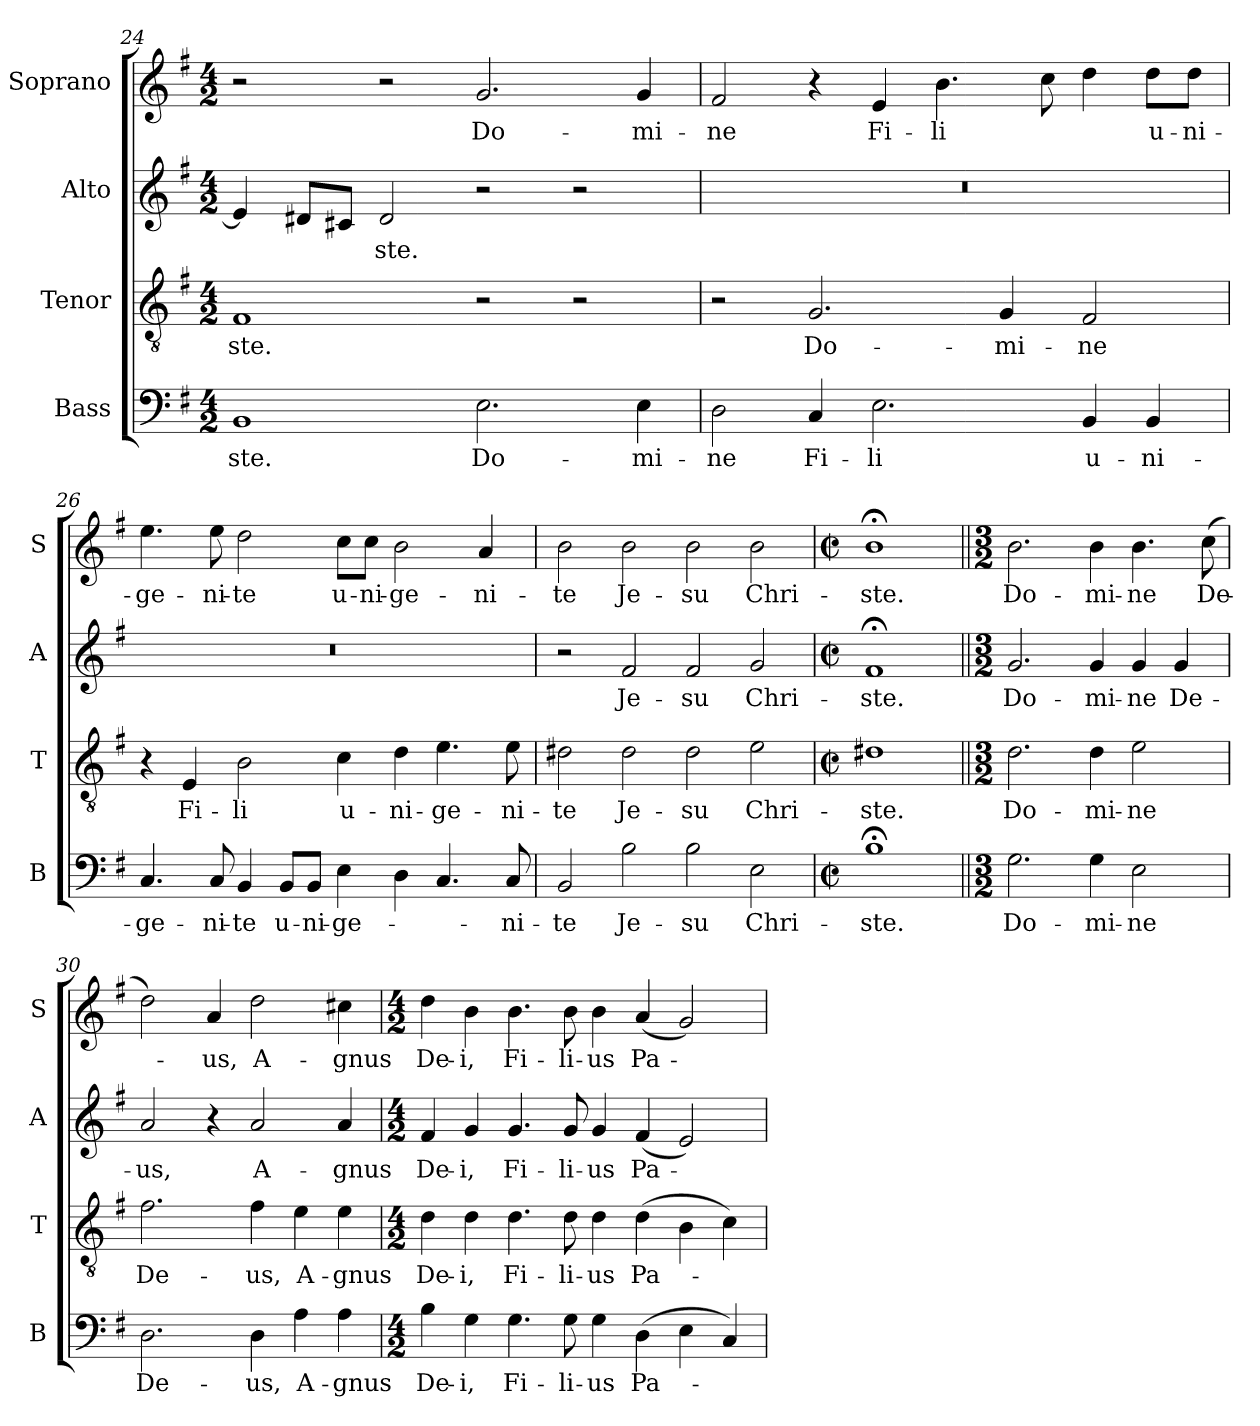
**kern	**text	**kern	**text	**kern	**text	**kern	**text
*part4	*part4	*part3	*part3	*part2	*part2	*part1	*part1
*staff4	*staff4	*staff3	*staff3	*staff2	*staff2	*staff1	*staff1
*I"Bass	*	*I"Tenor	*	*I"Alto	*	*I"Soprano	*
*I'B	*	*I'T	*	*I'A	*	*I'S	*
*clefF4	*	*clefGv2	*	*clefG2	*	*clefG2	*
*k[f#]	*	*k[f#]	*	*k[f#]	*	*k[f#]	*
*G:	*	*G:	*	*G:	*	*G:	*
*M4/2	*	*M4/2	*	*M4/2	*	*M4/2	*
=24	=24	=24	=24	=24	=24	=24	=24
!	!LO:LY:b	!	!LO:LY:b	!	!	!	!
1BB	-ste.	1F#	-ste.	4e/]	.	2r	.
.	.	.	.	8d#X/L	.	.	.
.	.	.	.	8c#X/J	.	.	.
!	!	!	!	!	!LO:LY:b	!	!
.	.	.	.	2d#/	-ste.	2r	.
!	!LO:LY:b	!	!	!	!	!	!LO:LY:b
2.E\	Do-	2r	.	2r	.	2.g/	Do-
.	.	2r	.	2r	.	.	.
!	!LO:LY:b	!	!	!	!	!	!LO:LY:b
4E\	-mi-	.	.	.	.	4g/	-mi-
=25	=25	=25	=25	=25	=25	=25	=25
!	!LO:LY:b	!	!	!	!	!	!LO:LY:b
2D\	-ne	2r	.	0r	.	2f#/	-ne
!	!LO:LY:b	!	!LO:LY:b	!	!	!	!
4C/	Fi-	2.G/	Do-	.	.	4r	.
!	!LO:LY:b	!	!	!	!	!	!LO:LY:b
2.E\	-li	.	.	.	.	4e/	Fi-
!	!	!	!	!	!	!	!LO:LY:b
.	.	.	.	.	.	4.b\	-li
!	!	!	!LO:LY:b	!	!	!	!
.	.	4G/	-mi-	.	.	.	.
.	.	.	.	.	.	8cc\	.
!	!LO:LY:b	!	!LO:LY:b	!	!	!	!
4BB/	u-	2F#/	-ne	.	.	4dd\	.
!	!LO:LY:b	!	!	!	!	!	!LO:LY:b
4BB/	-ni-	.	.	.	.	8dd\L	u-
!	!	!	!	!	!	!	!LO:LY:b
.	.	.	.	.	.	8dd\J	-ni-
!!LO:LB:g=z
=26	=26	=26	=26	=26	=26	=26	=26
!	!LO:LY:b	!	!	!	!	!	!LO:LY:b
4.C/	-ge-	4r	.	0r	.	4.ee\	-ge-
!	!	!	!LO:LY:b	!	!	!	!
.	.	4E/	Fi-	.	.	.	.
!	!LO:LY:b	!	!	!	!	!	!LO:LY:b
8C/	-ni-	.	.	.	.	8ee\	-ni-
!	!LO:LY:b	!	!LO:LY:b	!	!	!	!LO:LY:b
4BB/	-te	2B\	-li	.	.	2dd\	-te
!	!LO:LY:b	!	!	!	!	!	!
8BB/L	u-	.	.	.	.	.	.
!	!LO:LY:b	!	!	!	!	!	!
8BB/J	-ni-	.	.	.	.	.	.
!	!LO:LY:b	!	!LO:LY:b	!	!	!	!LO:LY:b
4E\	-ge-	4c\	u-	.	.	8cc\L	u-
!	!	!	!	!	!	!	!LO:LY:b
.	.	.	.	.	.	8cc\J	-ni-
!	!	!	!LO:LY:b	!	!	!	!LO:LY:b
4D\	.	4d\	-ni-	.	.	2b\	-ge-
!	!	!	!LO:LY:b	!	!	!	!
4.C/	.	4.e\	-ge-	.	.	.	.
!	!	!	!	!	!	!	!LO:LY:b
.	.	.	.	.	.	4a/	-ni-
!	!LO:LY:b	!	!LO:LY:b	!	!	!	!
8C/	-ni-	8e\	-ni-	.	.	.	.
=27	=27	=27	=27	=27	=27	=27	=27
!	!LO:LY:b	!	!LO:LY:b	!	!	!	!LO:LY:b
2BB/	-te	2d#X\	-te	2r	.	2b\	-te
!	!LO:LY:b	!	!LO:LY:b	!	!LO:LY:b	!	!LO:LY:b
2B\	Je-	2d#\	Je-	2f#/	Je-	2b\	Je-
!	!LO:LY:b	!	!LO:LY:b	!	!LO:LY:b	!	!LO:LY:b
2B\	-su	2d#\	-su	2f#/	-su	2b\	-su
!	!LO:LY:b	!	!LO:LY:b	!	!LO:LY:b	!	!LO:LY:b
2E\	Chri-	2e\	Chri-	2g/	Chri-	2b\	Chri-
=28	=28	=28	=28	=28	=28	=28	=28
*M2/2	*	*M2/2	*	*M2/2	*	*M2/2	*
*met(c|)	*	*met(c|)	*	*met(c|)	*	*met(c|)	*
!	!LO:LY:b	!	!LO:LY:b	!	!LO:LY:b	!	!LO:LY:b
1B;<	-ste.	1d#X	-ste.	1f#;<	-ste.	1b;<	-ste.
=29||	=29||	=29||	=29||	=29||	=29||	=29||	=29||
*M3/2	*	*M3/2	*	*M3/2	*	*M3/2	*
!	!LO:LY:b	!	!LO:LY:b	!	!LO:LY:b	!	!LO:LY:b
2.G\	Do-	2.d\	Do-	2.g/	Do-	2.b\	Do-
!	!LO:LY:b	!	!LO:LY:b	!	!LO:LY:b	!	!LO:LY:b
4G\	-mi-	4d\	-mi-	4g/	-mi-	4b\	-mi-
!	!LO:LY:b	!	!LO:LY:b	!	!LO:LY:b	!	!LO:LY:b
2E\	-ne	2e\	-ne	4g/	-ne	4.b\	-ne
!	!	!	!	!	!LO:LY:b	!	!
.	.	.	.	4g/	De-	.	.
!	!	!	!	!	!	!	!LO:LY:b
.	.	.	.	.	.	(>8cc\	De-
!!LO:LB:g=z
=30	=30	=30	=30	=30	=30	=30	=30
!	!LO:LY:b	!	!LO:LY:b	!	!LO:LY:b	!	!
2.D\	De-	2.f#\	De-	2a/	-us,	2dd\)	.
!	!	!	!	!	!	!	!LO:LY:b
.	.	.	.	4r	.	4a/	-us,
!	!LO:LY:b	!	!LO:LY:b	!	!LO:LY:b	!	!LO:LY:b
4D\	-us,	4f#\	-us,	2a/	A-	2dd\	A-
!	!LO:LY:b	!	!LO:LY:b	!	!	!	!
4A\	A-	4e\	A-	.	.	.	.
!	!LO:LY:b	!	!LO:LY:b	!	!LO:LY:b	!	!LO:LY:b
4A\	-gnus	4e\	-gnus	4a/	-gnus	4cc#X\	-gnus
=31	=31	=31	=31	=31	=31	=31	=31
*M4/2	*	*M4/2	*	*M4/2	*	*M4/2	*
!	!LO:LY:b	!	!LO:LY:b	!	!LO:LY:b	!	!LO:LY:b
4B\	De-	4d\	De-	4f#/	De-	4dd\	De-
!	!LO:LY:b	!	!LO:LY:b	!	!LO:LY:b	!	!LO:LY:b
4G\	-i,	4d\	-i,	4g/	-i,	4b\	-i,
!	!LO:LY:b	!	!LO:LY:b	!	!LO:LY:b	!	!LO:LY:b
4.G\	Fi-	4.d\	Fi-	4.g/	Fi-	4.b\	Fi-
!	!LO:LY:b	!	!LO:LY:b	!	!LO:LY:b	!	!LO:LY:b
8G\	-li-	8d\	-li-	8g/	-li-	8b\	-li-
!	!LO:LY:b	!	!LO:LY:b	!	!LO:LY:b	!	!LO:LY:b
4G\	-us	4d\	-us	4g/	-us	4b\	-us
!	!LO:LY:b	!	!LO:LY:b	!	!LO:LY:b	!	!LO:LY:b
(>4D\	Pa-	(>4d\	Pa-	(<4f#/	Pa-	(<4a/	Pa-
4E\	.	4B\	.	2e/)	.	2g/)	.
4C/)	.	4c\)	.	.	.	.	.
=	=	=	=	=	=	=	=
*-	*-	*-	*-	*-	*-	*-	*-
